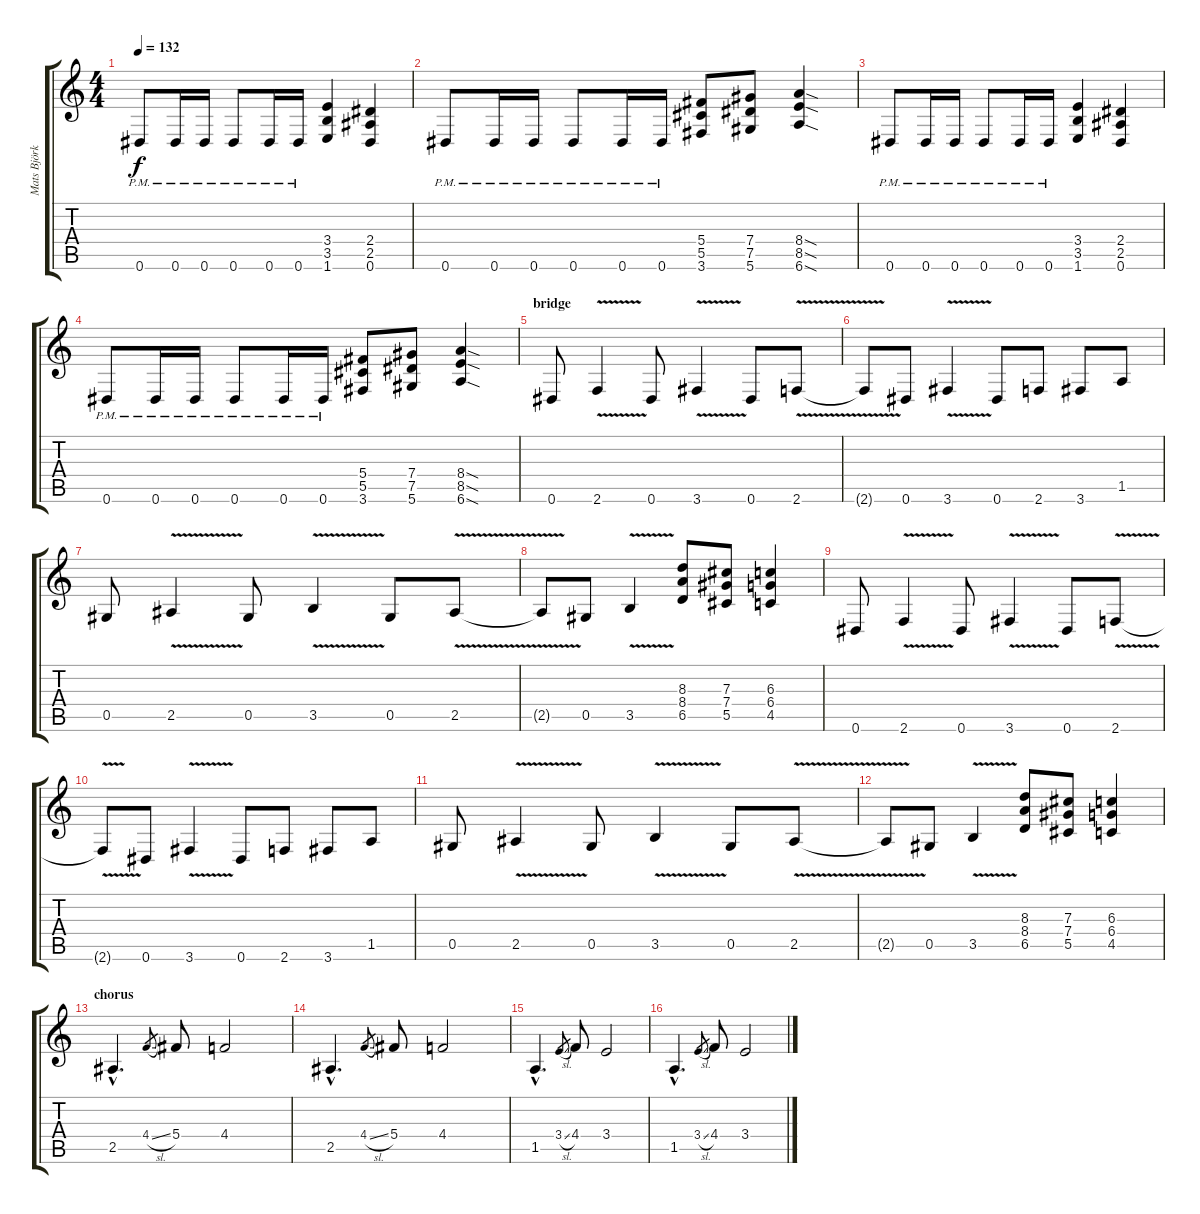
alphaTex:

\track ("Mats Björkman" "Mats Björk") {instrument distortionguitar}
\staff {score tabs}
\tuning (Eb4 Bb3 Gb3 Db3 Ab2 Eb2) {hide}
\ts (4 4)
\tempo 132
\clef g2
\ks c
0.6{pm}.8{dy f} 0.6{pm}.16 0.6{pm}.16 0.6{pm}.8 0.6{pm}.16 0.6{pm}.16 (3.4 3.5 1.6).4 (2.4 2.5 0.6).4 |
0.6{pm}.8 0.6{pm}.16 0.6{pm}.16 0.6{pm}.8 0.6{pm}.16 0.6{pm}.16 (5.4 5.5 3.6).8 (7.4 7.5 5.6).8 (8.4{sod} 8.5{sod} 6.6{sod}).4 |
0.6{pm}.8 0.6{pm}.16 0.6{pm}.16 0.6{pm}.8 0.6{pm}.16 0.6{pm}.16 (3.4 3.5 1.6).4 (2.4 2.5 0.6).4 |
0.6{pm}.8 0.6{pm}.16 0.6{pm}.16 0.6{pm}.8 0.6{pm}.16 0.6{pm}.16 (5.4 5.5 3.6).8 (7.4 7.5 5.6).8 (8.4{sod} 8.5{sod} 6.6{sod}).4 |
\section ("" "bridge")
0.6.8 2.6{v}.4 0.6.8 3.6{v}.4 0.6.8 2.6{v}.8 |
2.6{t}.8 0.6.8 3.6{v}.4 0.6.8 2.6.8 3.6.8 1.5.8 |
0.5.8 2.5{v}.4 0.5.8 3.5{v}.4 0.5.8 2.5{v}.8 |
2.5{t}.8 0.5.8 3.5{v}.4 (8.3 8.4 6.5).8 (7.3 7.4 5.5).8 (6.3 6.4 4.5).4 |
0.6.8 2.6{v}.4 0.6.8 3.6{v}.4 0.6.8 2.6{v}.8 |
2.6{t}.8 0.6.8 3.6{v}.4 0.6.8 2.6.8 3.6.8 1.5.8 |
0.5.8 2.5{v}.4 0.5.8 3.5{v}.4 0.5.8 2.5{v}.8 |
2.5{t}.8 0.5.8 3.5{v}.4 (8.3 8.4 6.5).8 (7.3 7.4 5.5).8 (6.3 6.4 4.5).4 |
\section ("" "chorus")
2.5{hac}.4{d volume 16} 4.4{sl}.8{gr} 5.4.8 4.4.2 |
2.5{hac}.4{d} 4.4{sl}.8{gr} 5.4.8 4.4.2 |
1.5{hac}.4{d} 3.4{sl}.8{gr} 4.4.8 3.4.2 |
1.5{hac}.4{d} 3.4{sl}.8{gr} 4.4.8 3.4.2
